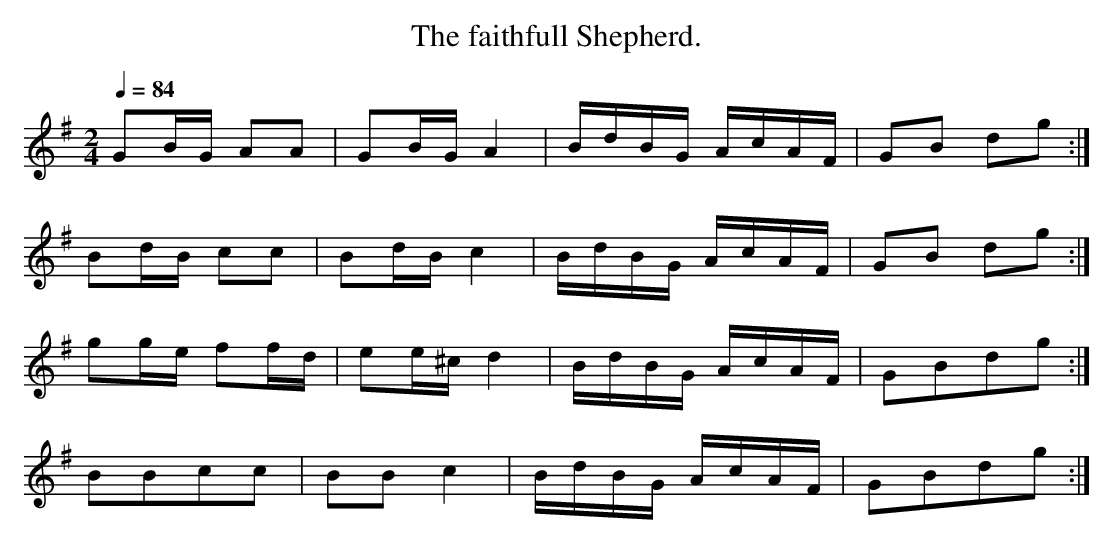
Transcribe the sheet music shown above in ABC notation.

X:1
T:The faithfull Shepherd.
M:2/4
L:1/16
Q:1/4=84
K:G major
G2BG A2A2|G2BG  A4|BdBG AcAF|G2B2 d2g2:|
B2dB c2c2|B2dB  c4|BdBG AcAF|G2B2 d2g2:|
g2ge f2fd|e2e^c d4|BdBG AcAF|G2B2d2g2 :|
B2B2c2c2 |B2B2  c4|BdBG AcAF|G2B2d2g2 :|
